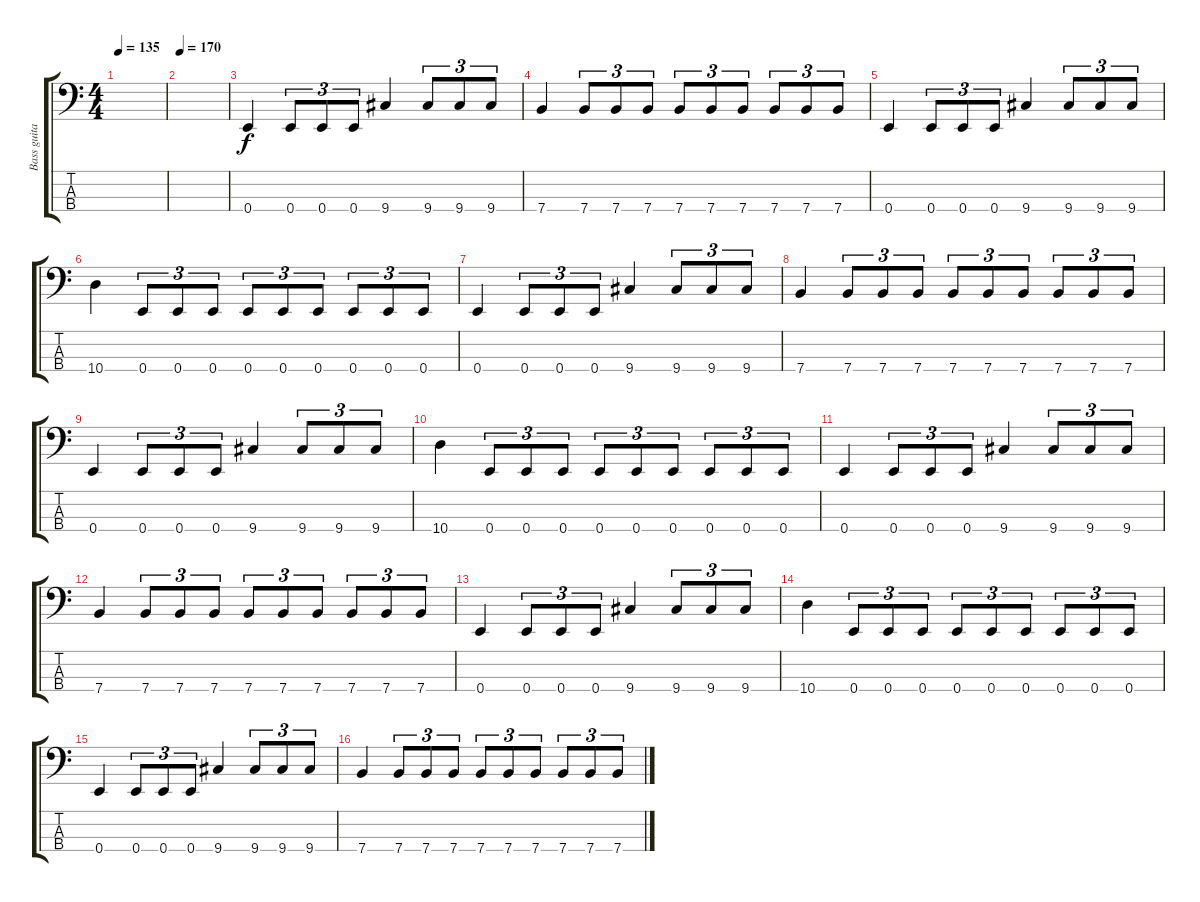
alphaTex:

\track ("Bass guitar" "Bass guita") {instrument electricbassfinger}
\staff {score tabs}
\tuning (G2 D2 A1 E1) {hide}
\ts (4 4)
\tempo 135
\clef f4
\ks c
|
\tempo 170
|
0.4.4 0.4.8{tu (3 2)} 0.4.8{tu (3 2)} 0.4.8{tu (3 2)} 9.4.4 9.4.8{tu (3 2)} 9.4.8{tu (3 2)} 9.4.8{tu (3 2)} |
7.4.4 7.4.8{tu (3 2)} 7.4.8{tu (3 2)} 7.4.8{tu (3 2)} 7.4.8{tu (3 2)} 7.4.8{tu (3 2)} 7.4.8{tu (3 2)} 7.4.8{tu (3 2)} 7.4.8{tu (3 2)} 7.4.8{tu (3 2)} |
0.4.4 0.4.8{tu (3 2)} 0.4.8{tu (3 2)} 0.4.8{tu (3 2)} 9.4.4 9.4.8{tu (3 2)} 9.4.8{tu (3 2)} 9.4.8{tu (3 2)} |
10.4.4 0.4.8{tu (3 2)} 0.4.8{tu (3 2)} 0.4.8{tu (3 2)} 0.4.8{tu (3 2)} 0.4.8{tu (3 2)} 0.4.8{tu (3 2)} 0.4.8{tu (3 2)} 0.4.8{tu (3 2)} 0.4.8{tu (3 2)} |
0.4.4 0.4.8{tu (3 2)} 0.4.8{tu (3 2)} 0.4.8{tu (3 2)} 9.4.4 9.4.8{tu (3 2)} 9.4.8{tu (3 2)} 9.4.8{tu (3 2)} |
7.4.4 7.4.8{tu (3 2)} 7.4.8{tu (3 2)} 7.4.8{tu (3 2)} 7.4.8{tu (3 2)} 7.4.8{tu (3 2)} 7.4.8{tu (3 2)} 7.4.8{tu (3 2)} 7.4.8{tu (3 2)} 7.4.8{tu (3 2)} |
0.4.4 0.4.8{tu (3 2)} 0.4.8{tu (3 2)} 0.4.8{tu (3 2)} 9.4.4 9.4.8{tu (3 2)} 9.4.8{tu (3 2)} 9.4.8{tu (3 2)} |
10.4.4 0.4.8{tu (3 2)} 0.4.8{tu (3 2)} 0.4.8{tu (3 2)} 0.4.8{tu (3 2)} 0.4.8{tu (3 2)} 0.4.8{tu (3 2)} 0.4.8{tu (3 2)} 0.4.8{tu (3 2)} 0.4.8{tu (3 2)} |
0.4.4 0.4.8{tu (3 2)} 0.4.8{tu (3 2)} 0.4.8{tu (3 2)} 9.4.4 9.4.8{tu (3 2)} 9.4.8{tu (3 2)} 9.4.8{tu (3 2)} |
7.4.4 7.4.8{tu (3 2)} 7.4.8{tu (3 2)} 7.4.8{tu (3 2)} 7.4.8{tu (3 2)} 7.4.8{tu (3 2)} 7.4.8{tu (3 2)} 7.4.8{tu (3 2)} 7.4.8{tu (3 2)} 7.4.8{tu (3 2)} |
0.4.4 0.4.8{tu (3 2)} 0.4.8{tu (3 2)} 0.4.8{tu (3 2)} 9.4.4 9.4.8{tu (3 2)} 9.4.8{tu (3 2)} 9.4.8{tu (3 2)} |
10.4.4 0.4.8{tu (3 2)} 0.4.8{tu (3 2)} 0.4.8{tu (3 2)} 0.4.8{tu (3 2)} 0.4.8{tu (3 2)} 0.4.8{tu (3 2)} 0.4.8{tu (3 2)} 0.4.8{tu (3 2)} 0.4.8{tu (3 2)} |
0.4.4 0.4.8{tu (3 2)} 0.4.8{tu (3 2)} 0.4.8{tu (3 2)} 9.4.4 9.4.8{tu (3 2)} 9.4.8{tu (3 2)} 9.4.8{tu (3 2)} |
7.4.4 7.4.8{tu (3 2)} 7.4.8{tu (3 2)} 7.4.8{tu (3 2)} 7.4.8{tu (3 2)} 7.4.8{tu (3 2)} 7.4.8{tu (3 2)} 7.4.8{tu (3 2)} 7.4.8{tu (3 2)} 7.4.8{tu (3 2)}
